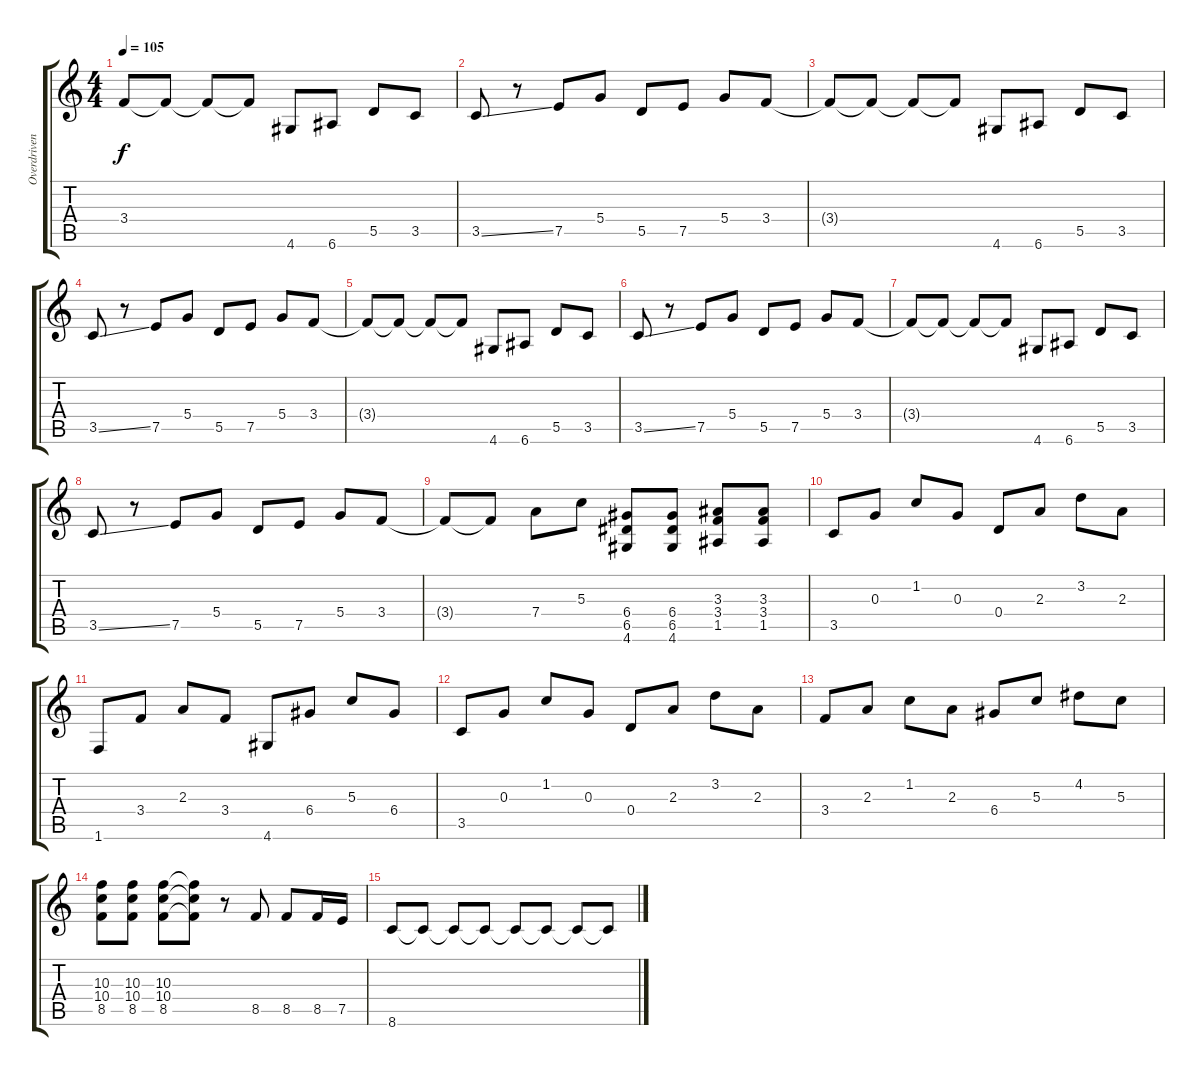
\track ("Overdriven guitar" "Overdriven") {instrument overdrivenguitar}
\staff {score tabs}
\tuning (E4 B3 G3 D3 A2 E2) {hide}
\ts (4 4)
\tempo 105
\clef g2
\ks c
3.4{t}.8{dy f} 3.4{t}.8 3.4{t}.8 3.4{t}.8 4.6.8 6.6.8 5.5.8 3.5.8 |
3.5{ss}.8 r.8 7.5.8 5.4.8 5.5.8 7.5.8 5.4.8 3.4.8 |
3.4{t}.8 3.4{t}.8 3.4{t}.8 3.4{t}.8 4.6.8 6.6.8 5.5.8 3.5.8 |
3.5{ss}.8 r.8 7.5.8 5.4.8 5.5.8 7.5.8 5.4.8 3.4.8 |
3.4{t}.8 3.4{t}.8 3.4{t}.8 3.4{t}.8 4.6.8 6.6.8 5.5.8 3.5.8 |
3.5{ss}.8 r.8 7.5.8 5.4.8 5.5.8 7.5.8 5.4.8 3.4.8 |
3.4{t}.8 3.4{t}.8 3.4{t}.8 3.4{t}.8 4.6.8 6.6.8 5.5.8 3.5.8 |
3.5{ss}.8 r.8 7.5.8 5.4.8 5.5.8 7.5.8 5.4.8 3.4.8 |
3.4{t}.8 3.4{t}.8 7.4.8 5.3.8 (6.4 6.5 4.6).8 (6.4 6.5 4.6).8 (3.3 3.4 1.5).8 (3.3 3.4 1.5).8 |
3.5.8 0.3.8 1.2.8 0.3.8 0.4.8 2.3.8 3.2.8 2.3.8 |
1.6.8 3.4.8 2.3.8 3.4.8 4.6.8 6.4.8 5.3.8 6.4.8 |
3.5.8 0.3.8 1.2.8 0.3.8 0.4.8 2.3.8 3.2.8 2.3.8 |
3.4.8 2.3.8 1.2.8 2.3.8 6.4.8 5.3.8 4.2.8 5.3.8 |
(10.3 10.4 8.5).8 (10.3 10.4 8.5).8 (10.3 10.4 8.5).8 (10.3{t} 10.4{t} 8.5{t}).8 r.8 8.5.8 8.5.8 8.5.16 7.5.16 |
8.6.8 8.6{t}.8 8.6{t}.8 8.6{t}.8 8.6{t}.8 8.6{t}.8 8.6{t}.8 8.6{t}.8
